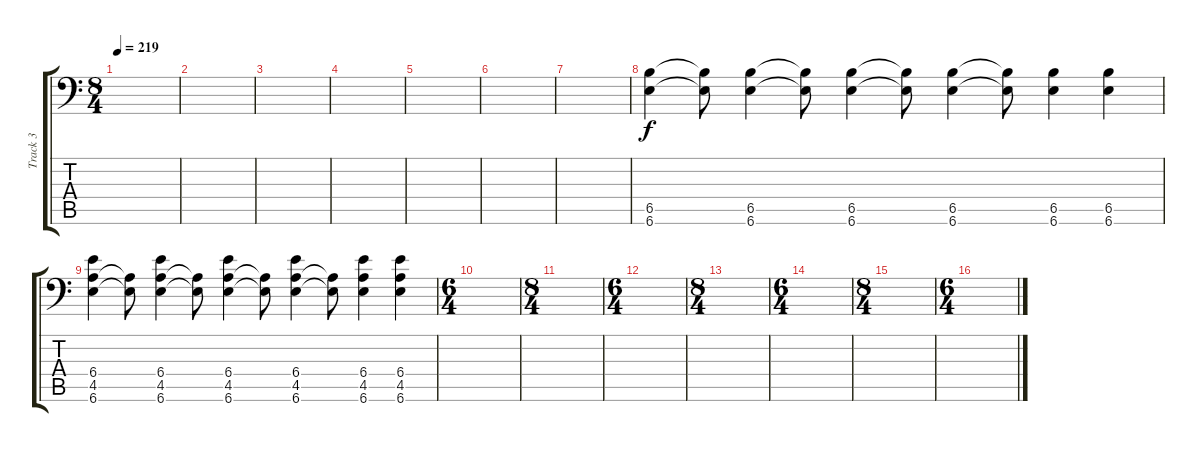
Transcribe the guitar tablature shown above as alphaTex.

\track ("Track 3" "Track 3") {instrument distortionguitar}
\staff {score tabs}
\tuning (C4 G3 Eb3 Bb2 F2 Bb1) {hide}
\ts (8 4)
\tempo 219
\clef f4
\ks c
|
|
|
|
|
|
|
(6.5 6.6).4 (6.5{t} 6.6{t}).8 (6.5 6.6).4 (6.5{t} 6.6{t}).8 (6.5 6.6).4 (6.5{t} 6.6{t}).8 (6.5 6.6).4 (6.5{t} 6.6{t}).8 (6.5 6.6).4 (6.5 6.6).4 |
(6.4 4.5 6.6).4 (4.5{t} 6.6{t}).8 (6.4 4.5 6.6).4 (4.5{t} 6.6{t}).8 (6.4 4.5 6.6).4 (4.5{t} 6.6{t}).8 (6.4 4.5 6.6).4 (4.5{t} 6.6{t}).8 (6.4 4.5 6.6).4 (6.4 4.5 6.6).4 |
\ts (6 4)
|
\ts (8 4)
|
\ts (6 4)
|
\ts (8 4)
|
\ts (6 4)
|
\ts (8 4)
|
\ts (6 4)
